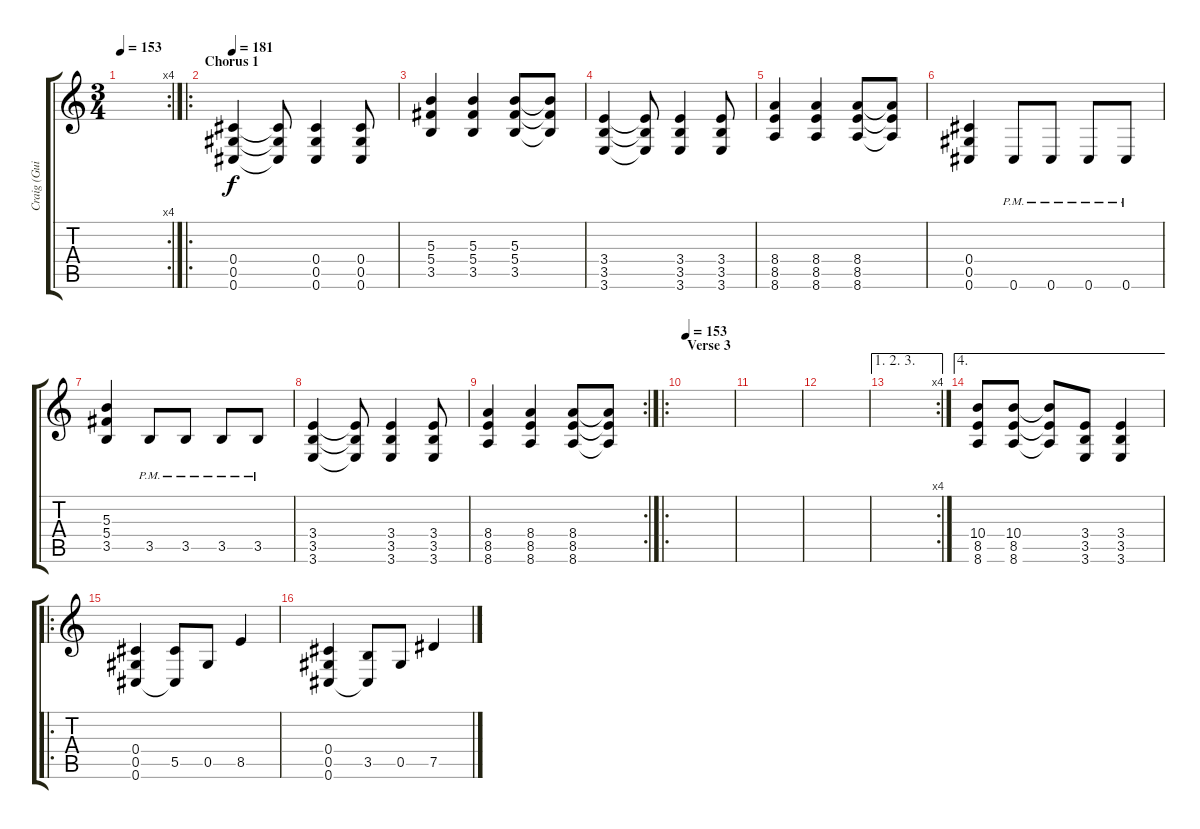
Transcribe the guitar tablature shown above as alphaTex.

\track ("Craig (Guitar 2)" "Craig (Gui") {instrument distortionguitar}
\staff {score tabs}
\tuning (Eb4 Bb3 Gb3 Db3 Ab2 Db2) {hide}
\rc 4
\ts (3 4)
\tempo 153
\clef g2
\ks c
|
\ro
\section ("" "Chorus 1")
\tempo 157
\tempo 181
(0.4 0.5 0.6).4 (0.4{t} 0.5{t} 0.6{t}).8 (0.4 0.5 0.6).4 (0.4 0.5 0.6).8 |
(5.3 5.4 3.5).4 (5.3 5.4 3.5).4 (5.3 5.4 3.5).8 (5.3{t} 5.4{t} 3.5{t}).8 |
(3.4 3.5 3.6).4 (3.4{t} 3.5{t} 3.6{t}).8 (3.4 3.5 3.6).4 (3.4 3.5 3.6).8 |
(8.4 8.5 8.6).4 (8.4 8.5 8.6).4 (8.4 8.5 8.6).8 (8.4{t} 8.5{t} 8.6{t}).8 |
(0.4 0.5 0.6).4 0.6{pm}.8 0.6{pm}.8 0.6{pm}.8 0.6{pm}.8 |
(5.3 5.4 3.5).4 3.5{pm}.8 3.5{pm}.8 3.5{pm}.8 3.5{pm}.8 |
(3.4 3.5 3.6).4 (3.4{t} 3.5{t} 3.6{t}).8 (3.4 3.5 3.6).4 (3.4 3.5 3.6).8 |
\rc 2
(8.4 8.5 8.6).4 (8.4 8.5 8.6).4 (8.4 8.5 8.6).8 (8.4{t} 8.5{t} 8.6{t}).8 |
\ro
\section ("" "Verse 3")
\tempo 153
|
|
|
\ae (1 2 3)
\rc 4
|
\ae 4
(10.4 8.5 8.6).8 (10.4 8.5 8.6).8 (10.4{t} 8.5{t} 8.6{t}).8 (3.4 3.5 3.6).8 (3.4 3.5 3.6).4 |
\ro
(0.4 0.5 0.6).4 (5.5 0.6{t}).8 0.5.8 8.5.4 |
(0.4 0.5 0.6).4 (3.5 0.6{t}).8 0.5.8 7.5.4
